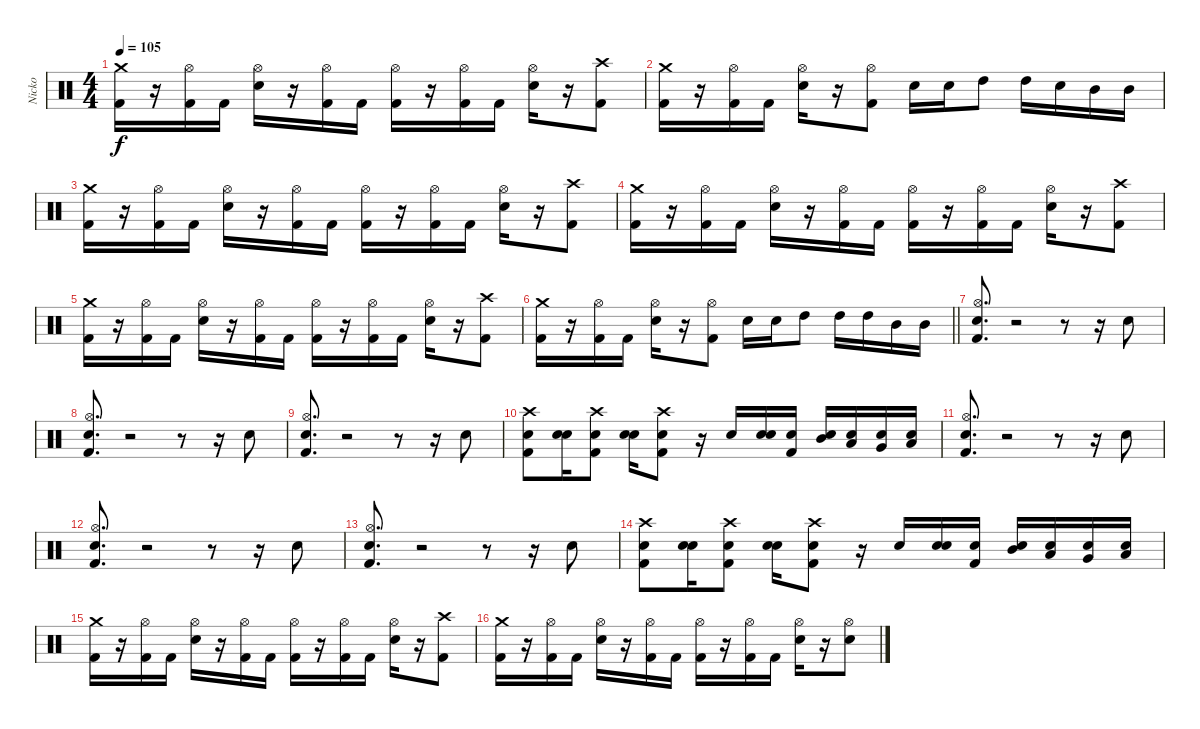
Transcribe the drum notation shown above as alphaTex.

\track ("Nicko" "Nicko") {instrument percussion}
\staff {score}
\articulation defaults
\ts (4 4)
\tempo 105
\clef neutral
\ks c
("Crash medium (hit)" "Kick (hit) 2").16{dy f} r.16 ("Hi-Hat (open)" "Kick (hit) 2").16 "Kick (hit) 2".16 ("Hi-Hat (open)" "Snare (hit) 2").16 r.16 ("Hi-Hat (open)" "Kick (hit) 2").16 "Kick (hit) 2".16 ("Hi-Hat (open)" "Kick (hit) 2").16 r.16 ("Hi-Hat (open)" "Kick (hit) 2").16 "Kick (hit) 2".16 ("Hi-Hat (open)" "Snare (hit) 2").16 r.16 ("Crash high (hit)" "Kick (hit) 2").8 |
("Crash medium (hit)" "Kick (hit) 2").16 r.16 ("Hi-Hat (open)" "Kick (hit) 2").16 "Kick (hit) 2".16 ("Hi-Hat (open)" "Snare (hit) 2").16 r.16 ("Hi-Hat (open)" "Kick (hit) 2").8 "Snare (hit) 2".16 "Snare (hit) 2".16 "High Tom (hit)".8 "High Tom (hit)".16 "Snare (hit) 2".16 "Mid Tom (hit)".16 "Mid Tom (hit)".16 |
("Crash medium (hit)" "Kick (hit) 2").16 r.16 ("Hi-Hat (open)" "Kick (hit) 2").16 "Kick (hit) 2".16 ("Hi-Hat (open)" "Snare (hit) 2").16 r.16 ("Hi-Hat (open)" "Kick (hit) 2").16 "Kick (hit) 2".16 ("Hi-Hat (open)" "Kick (hit) 2").16 r.16 ("Hi-Hat (open)" "Kick (hit) 2").16 "Kick (hit) 2".16 ("Hi-Hat (open)" "Snare (hit) 2").16 r.16 ("Crash high (hit)" "Kick (hit) 2").8 |
("Crash medium (hit)" "Kick (hit) 2").16 r.16 ("Hi-Hat (open)" "Kick (hit) 2").16 "Kick (hit) 2".16 ("Hi-Hat (open)" "Snare (hit) 2").16 r.16 ("Hi-Hat (open)" "Kick (hit) 2").16 "Kick (hit) 2".16 ("Hi-Hat (open)" "Kick (hit) 2").16 r.16 ("Hi-Hat (open)" "Kick (hit) 2").16 "Kick (hit) 2".16 ("Hi-Hat (open)" "Snare (hit) 2").16 r.16 ("Crash high (hit)" "Kick (hit) 2").8 |
("Crash medium (hit)" "Kick (hit) 2").16 r.16 ("Hi-Hat (open)" "Kick (hit) 2").16 "Kick (hit) 2".16 ("Hi-Hat (open)" "Snare (hit) 2").16 r.16 ("Hi-Hat (open)" "Kick (hit) 2").16 "Kick (hit) 2".16 ("Hi-Hat (open)" "Kick (hit) 2").16 r.16 ("Hi-Hat (open)" "Kick (hit) 2").16 "Kick (hit) 2".16 ("Hi-Hat (open)" "Snare (hit) 2").16 r.16 ("Crash high (hit)" "Kick (hit) 2").8 |
\barLineRight lightlight
("Crash medium (hit)" "Kick (hit) 2").16 r.16 ("Hi-Hat (open)" "Kick (hit) 2").16 "Kick (hit) 2".16 ("Hi-Hat (open)" "Snare (hit) 2").16 r.16 ("Hi-Hat (open)" "Kick (hit) 2").8 "Snare (hit) 2".16 "Snare (hit) 2".16 "High Tom (hit)".8 "High Tom (hit)".16 "High Tom (hit)".16 "Mid Tom (hit)".16 "Mid Tom (hit)".16 |
("Snare (hit)" "Kick (hit) 2" "Hi-Hat (open)").8{d} r.2 r.8 r.16 "Snare (hit) 2".8 |
("Snare (hit)" "Kick (hit) 2" "Hi-Hat (open)").8{d} r.2 r.8 r.16 "Snare (hit) 2".8 |
("Snare (hit)" "Kick (hit) 2" "Hi-Hat (open)").8{d} r.2 r.8 r.16 "Snare (hit) 2".8 |
("Snare (hit)" "Kick (hit) 2" "Crash high (hit)").8 ("Snare (hit)" "Snare (hit) 2").16 ("Snare (hit)" "Kick (hit) 2" "Crash high (hit)").8 ("Snare (hit)" "Snare (hit) 2").16 ("Snare (hit)" "Kick (hit) 2" "Crash high (hit)").8 r.16 "Snare (hit) 2".16 ("Snare (hit)" "Snare (hit) 2").16 ("Snare (hit)" "Kick (hit) 2").16 ("Snare (hit)" "Mid Tom (hit)").16 ("Snare (hit)" "Low Tom (hit)").16 ("Snare (hit)" "Very Low Tom (hit)").16 ("Snare (hit)" "Low Floor Tom (hit)").16 |
("Snare (hit)" "Kick (hit) 2" "Hi-Hat (open)").8{d} r.2 r.8 r.16 "Snare (hit) 2".8 |
("Snare (hit)" "Kick (hit) 2" "Hi-Hat (open)").8{d} r.2 r.8 r.16 "Snare (hit) 2".8 |
("Snare (hit)" "Kick (hit) 2" "Hi-Hat (open)").8{d} r.2 r.8 r.16 "Snare (hit) 2".8 |
("Snare (hit)" "Kick (hit) 2" "Crash high (hit)").8 ("Snare (hit)" "Snare (hit) 2").16 ("Snare (hit)" "Kick (hit) 2" "Crash high (hit)").8 ("Snare (hit)" "Snare (hit) 2").16 ("Snare (hit)" "Kick (hit) 2" "Crash high (hit)").8 r.16 "Snare (hit) 2".16 ("Snare (hit)" "Snare (hit) 2").16 ("Snare (hit)" "Kick (hit) 2").16 ("Snare (hit)" "Mid Tom (hit)").16 ("Snare (hit)" "Low Tom (hit)").16 ("Snare (hit)" "Very Low Tom (hit)").16 ("Snare (hit)" "Low Floor Tom (hit)").16 |
("Crash medium (hit)" "Kick (hit) 2").16 r.16 ("Hi-Hat (open)" "Kick (hit) 2").16 "Kick (hit) 2".16 ("Hi-Hat (open)" "Snare (hit) 2").16 r.16 ("Hi-Hat (open)" "Kick (hit) 2").16 "Kick (hit) 2".16 ("Hi-Hat (open)" "Kick (hit) 2").16 r.16 ("Hi-Hat (open)" "Kick (hit) 2").16 "Kick (hit) 2".16 ("Hi-Hat (open)" "Snare (hit) 2").16 r.16 ("Crash high (hit)" "Kick (hit) 2").8 |
("Crash medium (hit)" "Kick (hit) 2").16 r.16 ("Hi-Hat (open)" "Kick (hit) 2").16 "Kick (hit) 2".16 ("Hi-Hat (open)" "Snare (hit) 2").16 r.16 ("Hi-Hat (open)" "Kick (hit) 2").16 "Kick (hit) 2".16 ("Hi-Hat (open)" "Kick (hit) 2").16 r.16 ("Hi-Hat (open)" "Kick (hit) 2").16 "Kick (hit) 2".16 ("Hi-Hat (open)" "Snare (hit) 2").16 r.16 ("Hi-Hat (open)" "Snare (hit) 2").8
